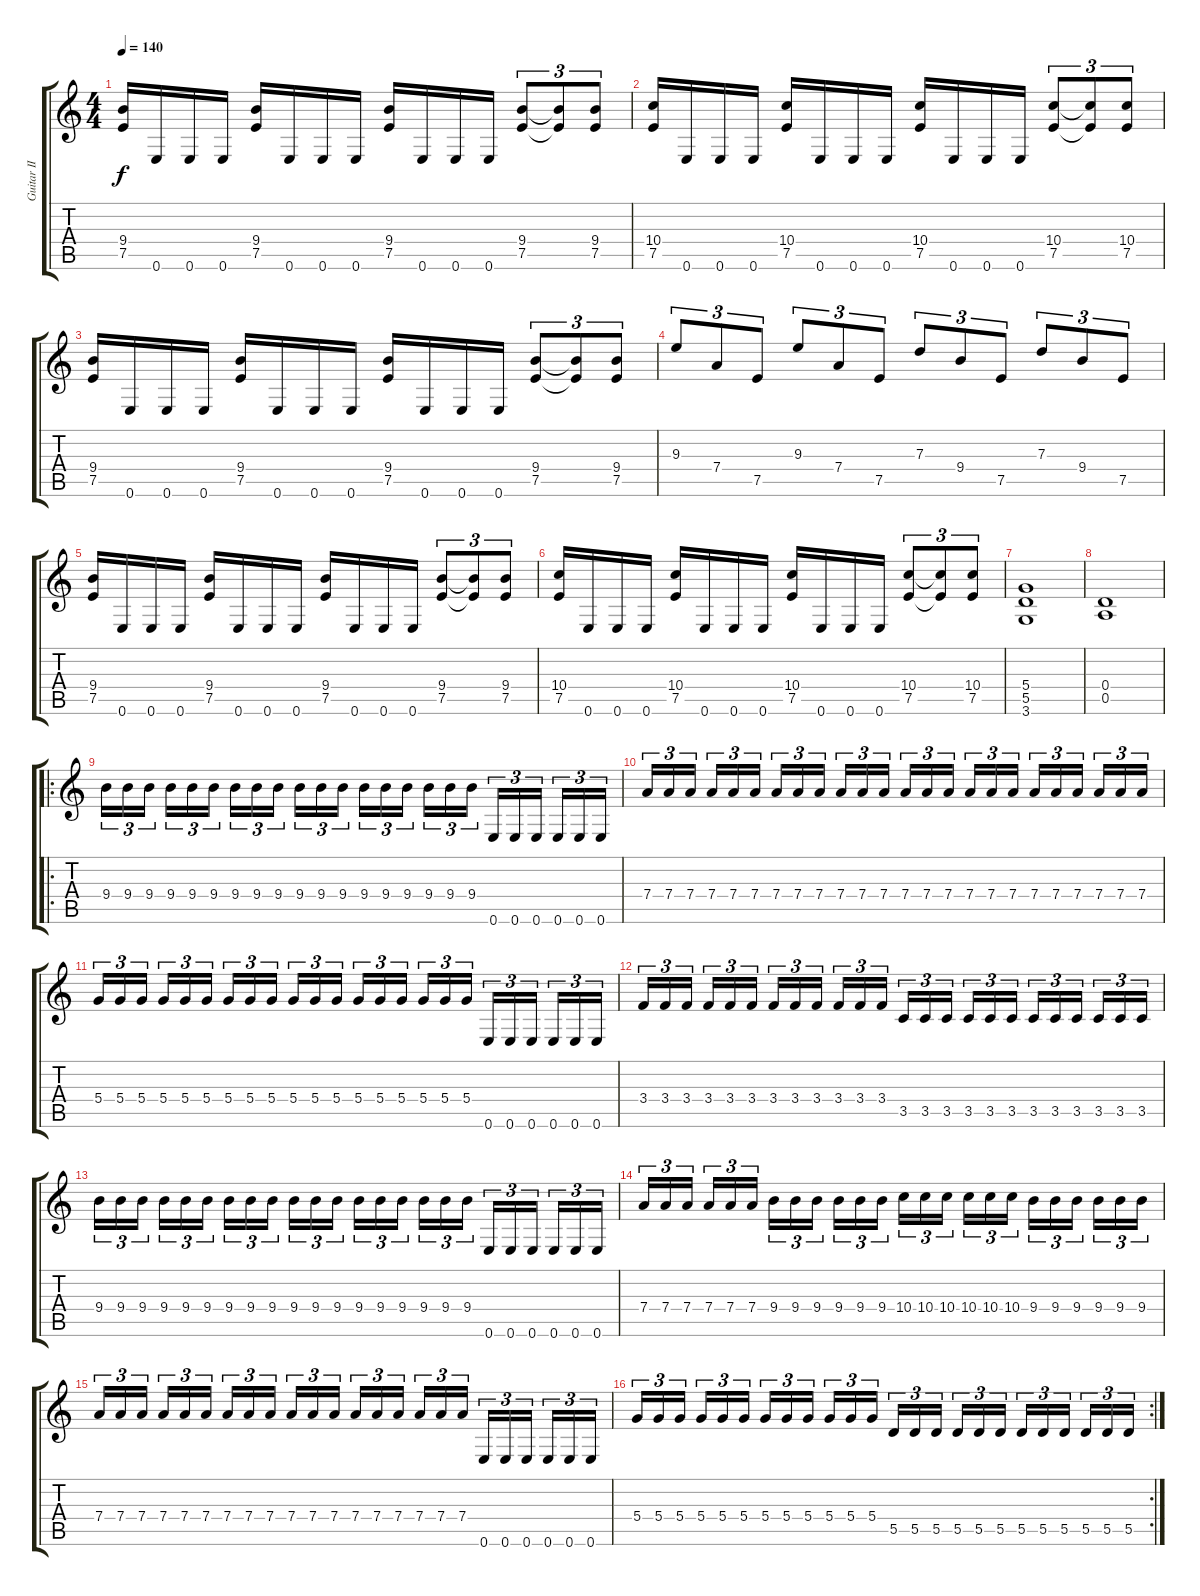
\track ("Guitar II" "Guitar II") {instrument distortionguitar}
\staff {score tabs}
\tuning (E4 B3 G3 D3 A2 E2) {hide}
\ts (4 4)
\tempo 140
\clef g2
\ks c
(9.4 7.5).16{dy f} 0.6.16 0.6.16 0.6.16 (9.4 7.5).16 0.6.16 0.6.16 0.6.16 (9.4 7.5).16 0.6.16 0.6.16 0.6.16 (9.4 7.5).8{tu (3 2)} (9.4{t} 7.5{t}).8{tu (3 2)} (9.4 7.5).8{tu (3 2)} |
(10.4 7.5).16 0.6.16 0.6.16 0.6.16 (10.4 7.5).16 0.6.16 0.6.16 0.6.16 (10.4 7.5).16 0.6.16 0.6.16 0.6.16 (10.4 7.5).8{tu (3 2)} (10.4{t} 7.5{t}).8{tu (3 2)} (10.4 7.5).8{tu (3 2)} |
(9.4 7.5).16 0.6.16 0.6.16 0.6.16 (9.4 7.5).16 0.6.16 0.6.16 0.6.16 (9.4 7.5).16 0.6.16 0.6.16 0.6.16 (9.4 7.5).8{tu (3 2)} (9.4{t} 7.5{t}).8{tu (3 2)} (9.4 7.5).8{tu (3 2)} |
9.3.8{tu (3 2)} 7.4.8{tu (3 2)} 7.5.8{tu (3 2)} 9.3.8{tu (3 2)} 7.4.8{tu (3 2)} 7.5.8{tu (3 2)} 7.3.8{tu (3 2)} 9.4.8{tu (3 2)} 7.5.8{tu (3 2)} 7.3.8{tu (3 2)} 9.4.8{tu (3 2)} 7.5.8{tu (3 2)} |
(9.4 7.5).16 0.6.16 0.6.16 0.6.16 (9.4 7.5).16 0.6.16 0.6.16 0.6.16 (9.4 7.5).16 0.6.16 0.6.16 0.6.16 (9.4 7.5).8{tu (3 2)} (9.4{t} 7.5{t}).8{tu (3 2)} (9.4 7.5).8{tu (3 2)} |
(10.4 7.5).16 0.6.16 0.6.16 0.6.16 (10.4 7.5).16 0.6.16 0.6.16 0.6.16 (10.4 7.5).16 0.6.16 0.6.16 0.6.16 (10.4 7.5).8{tu (3 2)} (10.4{t} 7.5{t}).8{tu (3 2)} (10.4 7.5).8{tu (3 2)} |
(5.4 5.5 3.6).1 |
(0.4 0.5).1 |
\ro
9.4.16{tu (3 2)} 9.4.16{tu (3 2)} 9.4.16{tu (3 2)} 9.4.16{tu (3 2)} 9.4.16{tu (3 2)} 9.4.16{tu (3 2)} 9.4.16{tu (3 2)} 9.4.16{tu (3 2)} 9.4.16{tu (3 2)} 9.4.16{tu (3 2)} 9.4.16{tu (3 2)} 9.4.16{tu (3 2)} 9.4.16{tu (3 2)} 9.4.16{tu (3 2)} 9.4.16{tu (3 2)} 9.4.16{tu (3 2)} 9.4.16{tu (3 2)} 9.4.16{tu (3 2)} 0.6.16{tu (3 2)} 0.6.16{tu (3 2)} 0.6.16{tu (3 2)} 0.6.16{tu (3 2)} 0.6.16{tu (3 2)} 0.6.16{tu (3 2)} |
7.4.16{tu (3 2)} 7.4.16{tu (3 2)} 7.4.16{tu (3 2)} 7.4.16{tu (3 2)} 7.4.16{tu (3 2)} 7.4.16{tu (3 2)} 7.4.16{tu (3 2)} 7.4.16{tu (3 2)} 7.4.16{tu (3 2)} 7.4.16{tu (3 2)} 7.4.16{tu (3 2)} 7.4.16{tu (3 2)} 7.4.16{tu (3 2)} 7.4.16{tu (3 2)} 7.4.16{tu (3 2)} 7.4.16{tu (3 2)} 7.4.16{tu (3 2)} 7.4.16{tu (3 2)} 7.4.16{tu (3 2)} 7.4.16{tu (3 2)} 7.4.16{tu (3 2)} 7.4.16{tu (3 2)} 7.4.16{tu (3 2)} 7.4.16{tu (3 2)} |
5.4.16{tu (3 2)} 5.4.16{tu (3 2)} 5.4.16{tu (3 2)} 5.4.16{tu (3 2)} 5.4.16{tu (3 2)} 5.4.16{tu (3 2)} 5.4.16{tu (3 2)} 5.4.16{tu (3 2)} 5.4.16{tu (3 2)} 5.4.16{tu (3 2)} 5.4.16{tu (3 2)} 5.4.16{tu (3 2)} 5.4.16{tu (3 2)} 5.4.16{tu (3 2)} 5.4.16{tu (3 2)} 5.4.16{tu (3 2)} 5.4.16{tu (3 2)} 5.4.16{tu (3 2)} 0.6.16{tu (3 2)} 0.6.16{tu (3 2)} 0.6.16{tu (3 2)} 0.6.16{tu (3 2)} 0.6.16{tu (3 2)} 0.6.16{tu (3 2)} |
3.4.16{tu (3 2)} 3.4.16{tu (3 2)} 3.4.16{tu (3 2)} 3.4.16{tu (3 2)} 3.4.16{tu (3 2)} 3.4.16{tu (3 2)} 3.4.16{tu (3 2)} 3.4.16{tu (3 2)} 3.4.16{tu (3 2)} 3.4.16{tu (3 2)} 3.4.16{tu (3 2)} 3.4.16{tu (3 2)} 3.5.16{tu (3 2)} 3.5.16{tu (3 2)} 3.5.16{tu (3 2)} 3.5.16{tu (3 2)} 3.5.16{tu (3 2)} 3.5.16{tu (3 2)} 3.5.16{tu (3 2)} 3.5.16{tu (3 2)} 3.5.16{tu (3 2)} 3.5.16{tu (3 2)} 3.5.16{tu (3 2)} 3.5.16{tu (3 2)} |
9.4.16{tu (3 2)} 9.4.16{tu (3 2)} 9.4.16{tu (3 2)} 9.4.16{tu (3 2)} 9.4.16{tu (3 2)} 9.4.16{tu (3 2)} 9.4.16{tu (3 2)} 9.4.16{tu (3 2)} 9.4.16{tu (3 2)} 9.4.16{tu (3 2)} 9.4.16{tu (3 2)} 9.4.16{tu (3 2)} 9.4.16{tu (3 2)} 9.4.16{tu (3 2)} 9.4.16{tu (3 2)} 9.4.16{tu (3 2)} 9.4.16{tu (3 2)} 9.4.16{tu (3 2)} 0.6.16{tu (3 2)} 0.6.16{tu (3 2)} 0.6.16{tu (3 2)} 0.6.16{tu (3 2)} 0.6.16{tu (3 2)} 0.6.16{tu (3 2)} |
7.4.16{tu (3 2)} 7.4.16{tu (3 2)} 7.4.16{tu (3 2)} 7.4.16{tu (3 2)} 7.4.16{tu (3 2)} 7.4.16{tu (3 2)} 9.4.16{tu (3 2)} 9.4.16{tu (3 2)} 9.4.16{tu (3 2)} 9.4.16{tu (3 2)} 9.4.16{tu (3 2)} 9.4.16{tu (3 2)} 10.4.16{tu (3 2)} 10.4.16{tu (3 2)} 10.4.16{tu (3 2)} 10.4.16{tu (3 2)} 10.4.16{tu (3 2)} 10.4.16{tu (3 2)} 9.4.16{tu (3 2)} 9.4.16{tu (3 2)} 9.4.16{tu (3 2)} 9.4.16{tu (3 2)} 9.4.16{tu (3 2)} 9.4.16{tu (3 2)} |
7.4.16{tu (3 2)} 7.4.16{tu (3 2)} 7.4.16{tu (3 2)} 7.4.16{tu (3 2)} 7.4.16{tu (3 2)} 7.4.16{tu (3 2)} 7.4.16{tu (3 2)} 7.4.16{tu (3 2)} 7.4.16{tu (3 2)} 7.4.16{tu (3 2)} 7.4.16{tu (3 2)} 7.4.16{tu (3 2)} 7.4.16{tu (3 2)} 7.4.16{tu (3 2)} 7.4.16{tu (3 2)} 7.4.16{tu (3 2)} 7.4.16{tu (3 2)} 7.4.16{tu (3 2)} 0.6.16{tu (3 2)} 0.6.16{tu (3 2)} 0.6.16{tu (3 2)} 0.6.16{tu (3 2)} 0.6.16{tu (3 2)} 0.6.16{tu (3 2)} |
\rc 2
5.4.16{tu (3 2)} 5.4.16{tu (3 2)} 5.4.16{tu (3 2)} 5.4.16{tu (3 2)} 5.4.16{tu (3 2)} 5.4.16{tu (3 2)} 5.4.16{tu (3 2)} 5.4.16{tu (3 2)} 5.4.16{tu (3 2)} 5.4.16{tu (3 2)} 5.4.16{tu (3 2)} 5.4.16{tu (3 2)} 5.5.16{tu (3 2)} 5.5.16{tu (3 2)} 5.5.16{tu (3 2)} 5.5.16{tu (3 2)} 5.5.16{tu (3 2)} 5.5.16{tu (3 2)} 5.5.16{tu (3 2)} 5.5.16{tu (3 2)} 5.5.16{tu (3 2)} 5.5.16{tu (3 2)} 5.5.16{tu (3 2)} 5.5.16{tu (3 2)}
